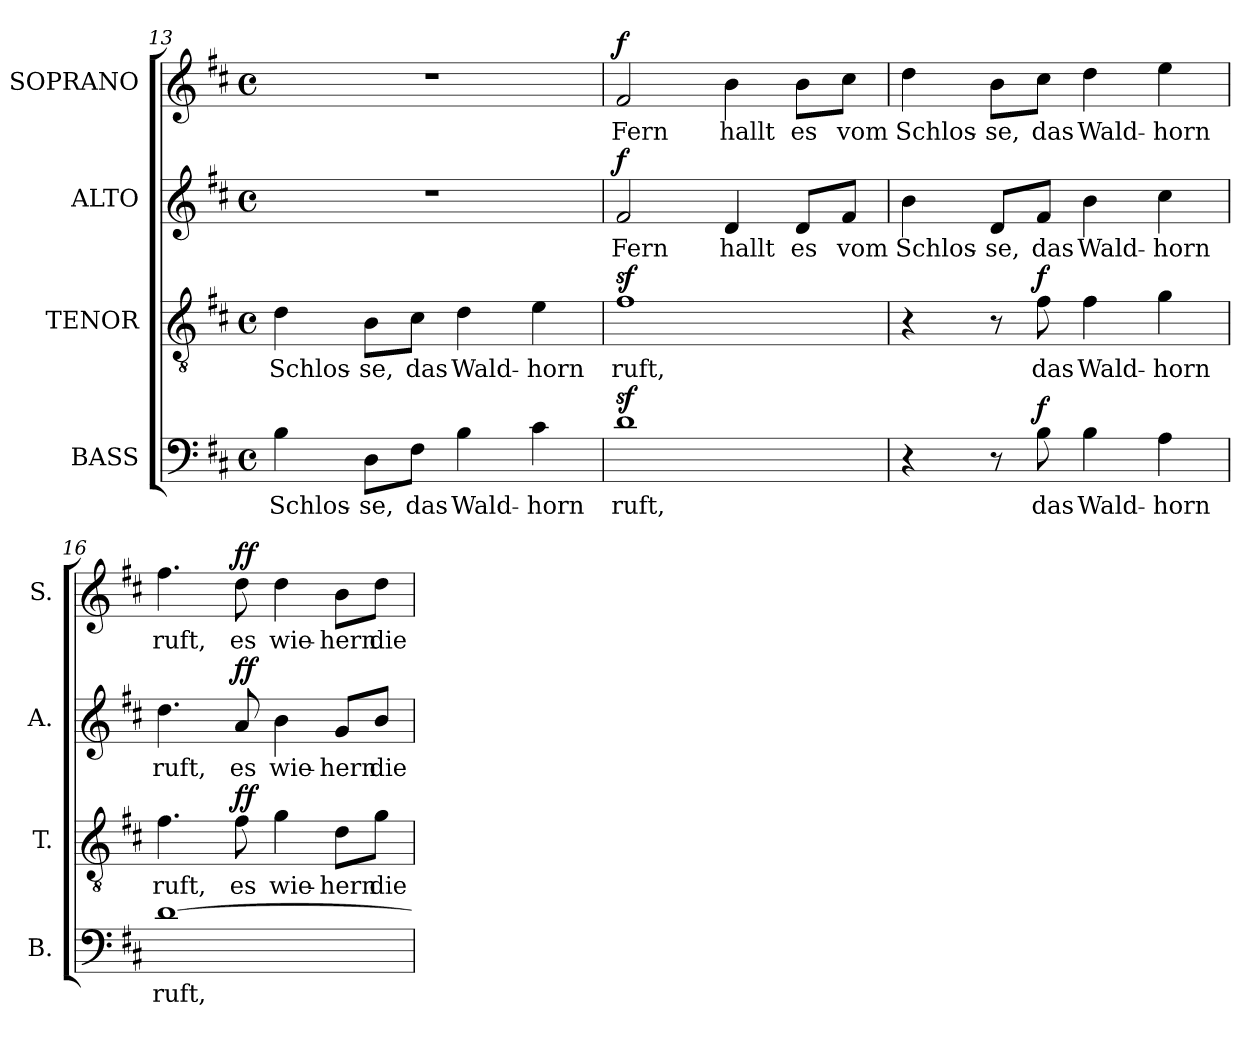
**kern	**text	**dynam	**kern	**text	**dynam	**kern	**text	**dynam	**kern	**text	**dynam
*part4	*part4	*part4	*part3	*part3	*part3	*part2	*part2	*part2	*part1	*part1	*part1
*staff4	*staff4	*staff4	*staff3	*staff3	*staff3	*staff2	*staff2	*staff2	*staff1	*staff1	*staff1
*I"BASS	*	*	*I"TENOR	*	*	*I"ALTO	*	*	*I"SOPRANO	*	*
*I'B.	*	*	*I'T.	*	*	*I'A.	*	*	*I'S.	*	*
*clefF4	*	*	*clefGv2	*	*	*clefG2	*	*	*clefG2	*	*
*	*	*	*ITrd7c12	*	*	*	*	*	*	*	*
*k[f#c#]	*	*	*k[f#c#]	*	*	*k[f#c#]	*	*	*k[f#c#]	*	*
*b:	*	*	*b:	*	*	*b:	*	*	*b:	*	*
*M4/4	*	*	*M4/4	*	*	*M4/4	*	*	*M4/4	*	*
*met(c)	*	*	*met(c)	*	*	*met(c)	*	*	*met(c)	*	*
=13	=13	=13	=13	=13	=13	=13	=13	=13	=13	=13	=13
!	!LO:LY:b:color=#000000	!	!	!	!	!	!	!	!	!	!
!	!	!	!	!LO:LY:b:color=#000000	!	!	!	!	!	!	!
4Bi\	Schlos-	.	4Di\	Schlos-	.	1r	.	.	1r	.	.
!	!LO:LY:b:color=#000000	!	!	!	!	!	!	!	!	!	!
!	!	!	!	!LO:LY:b:color=#000000	!	!	!	!	!	!	!
8Di\L	-se,	.	8BBi\L	-se,	.	.	.	.	.	.	.
!	!LO:LY:b:color=#000000	!	!	!	!	!	!	!	!	!	!
!	!	!	!	!LO:LY:b:color=#000000	!	!	!	!	!	!	!
8F#i\J	das	.	8C#i\J	das	.	.	.	.	.	.	.
!	!LO:LY:b:color=#000000	!	!	!	!	!	!	!	!	!	!
!	!	!	!	!LO:LY:b:color=#000000	!	!	!	!	!	!	!
4Bi\	Wald-	.	4Di\	Wald-	.	.	.	.	.	.	.
!	!LO:LY:b:color=#000000	!	!	!	!	!	!	!	!	!	!
!	!	!	!	!LO:LY:b:color=#000000	!	!	!	!	!	!	!
4c#i\	-horn	.	4Ei\	-horn	.	.	.	.	.	.	.
=14	=14	=14	=14	=14	=14	=14	=14	=14	=14	=14	=14
!	!LO:LY:b:color=#000000	!	!	!	!	!	!	!	!	!	!
!	!	!	!	!LO:LY:b:color=#000000	!	!	!	!	!	!	!
!	!	!	!	!	!	!	!LO:LY:b:color=#000000	!	!	!	!
!	!	!	!	!	!	!	!	!	!	!LO:LY:b:color=#000000	!
1dzi	ruft,	.	1F#zi	ruft,	.	2f#i/	Fern	f	2f#i/	Fern	f
!	!	!	!	!	!	!	!LO:LY:b:color=#000000	!	!	!	!
!	!	!	!	!	!	!	!	!	!	!LO:LY:b:color=#000000	!
.	.	.	.	.	.	4di/	hallt	.	4bi\	hallt	.
!	!	!	!	!	!	!	!LO:LY:b:color=#000000	!	!	!	!
!	!	!	!	!	!	!	!	!	!	!LO:LY:b:color=#000000	!
.	.	.	.	.	.	8di/L	es	.	8bi\L	es	.
!	!	!	!	!	!	!	!LO:LY:b:color=#000000	!	!	!	!
!	!	!	!	!	!	!	!	!	!	!LO:LY:b:color=#000000	!
.	.	.	.	.	.	8f#i/J	vom	.	8cc#i\J	vom	.
=15	=15	=15	=15	=15	=15	=15	=15	=15	=15	=15	=15
!	!	!	!	!	!	!	!LO:LY:b:color=#000000	!	!	!	!
!	!	!	!	!	!	!	!	!	!	!LO:LY:b:color=#000000	!
4r	.	.	4r	.	.	4bi\	Schlos-	.	4ddi\	Schlos-	.
!	!	!	!	!	!	!	!LO:LY:b:color=#000000	!	!	!	!
!	!	!	!	!	!	!	!	!	!	!LO:LY:b:color=#000000	!
8r	.	.	8r	.	.	8di/L	-se,	.	8bi\L	-se,	.
!	!LO:LY:b:color=#000000	!	!	!	!	!	!	!	!	!	!
!	!	!	!	!LO:LY:b:color=#000000	!	!	!	!	!	!	!
!	!	!	!	!	!	!	!LO:LY:b:color=#000000	!	!	!	!
!	!	!	!	!	!	!	!	!	!	!LO:LY:b:color=#000000	!
8Bi\	das	f	8F#i\	das	f	8f#i/J	das	.	8cc#i\J	das	.
!	!LO:LY:b:color=#000000	!	!	!	!	!	!	!	!	!	!
!	!	!	!	!LO:LY:b:color=#000000	!	!	!	!	!	!	!
!	!	!	!	!	!	!	!LO:LY:b:color=#000000	!	!	!	!
!	!	!	!	!	!	!	!	!	!	!LO:LY:b:color=#000000	!
4Bi\	Wald-	.	4F#i\	Wald-	.	4bi\	Wald-	.	4ddi\	Wald-	.
!	!LO:LY:b:color=#000000	!	!	!	!	!	!	!	!	!	!
!	!	!	!	!LO:LY:b:color=#000000	!	!	!	!	!	!	!
!	!	!	!	!	!	!	!LO:LY:b:color=#000000	!	!	!	!
!	!	!	!	!	!	!	!	!	!	!LO:LY:b:color=#000000	!
4Ai\	-horn	.	4Gi\	-horn	.	4cc#i\	-horn	.	4eei\	-horn	.
!!LO:LB:g=z
=16	=16	=16	=16	=16	=16	=16	=16	=16	=16	=16	=16
!	!LO:LY:b:color=#000000	!	!	!	!	!	!	!	!	!	!
!	!	!	!	!LO:LY:b:color=#000000	!	!	!	!	!	!	!
!	!	!	!	!	!	!	!LO:LY:b:color=#000000	!	!	!	!
!	!	!	!	!	!	!	!	!	!	!LO:LY:b:color=#000000	!
[>1di	ruft,	.	4.F#i\	ruft,	.	4.ddi\	ruft,	.	4.ff#i\	ruft,	.
!	!	!	!	!LO:LY:b:color=#000000	!	!	!	!	!	!	!
!	!	!	!	!	!	!	!LO:LY:b:color=#000000	!	!	!	!
!	!	!	!	!	!	!	!	!	!	!LO:LY:b:color=#000000	!
.	.	.	8F#i\	es	ff	8ai/	es	ff	8ddi\	es	ff
!	!	!	!	!LO:LY:b:color=#000000	!	!	!	!	!	!	!
!	!	!	!	!	!	!	!LO:LY:b:color=#000000	!	!	!	!
!	!	!	!	!	!	!	!	!	!	!LO:LY:b:color=#000000	!
.	.	.	4Gi\	wie-	.	4bi\	wie-	.	4ddi\	wie-	.
!	!	!	!	!LO:LY:b:color=#000000	!	!	!	!	!	!	!
!	!	!	!	!	!	!	!LO:LY:b:color=#000000	!	!	!	!
!	!	!	!	!	!	!	!	!	!	!LO:LY:b:color=#000000	!
.	.	.	8Di\L	-hern	.	8gi/L	-hern	.	8bi\L	-hern	.
!	!	!	!	!LO:LY:b:color=#000000	!	!	!	!	!	!	!
!	!	!	!	!	!	!	!LO:LY:b:color=#000000	!	!	!	!
!	!	!	!	!	!	!	!	!	!	!LO:LY:b:color=#000000	!
.	.	.	8Gi\J	die	.	8bi/J	die	.	8ddi\J	die	.
=	=	=	=	=	=	=	=	=	=	=	=
*-	*-	*-	*-	*-	*-	*-	*-	*-	*-	*-	*-
